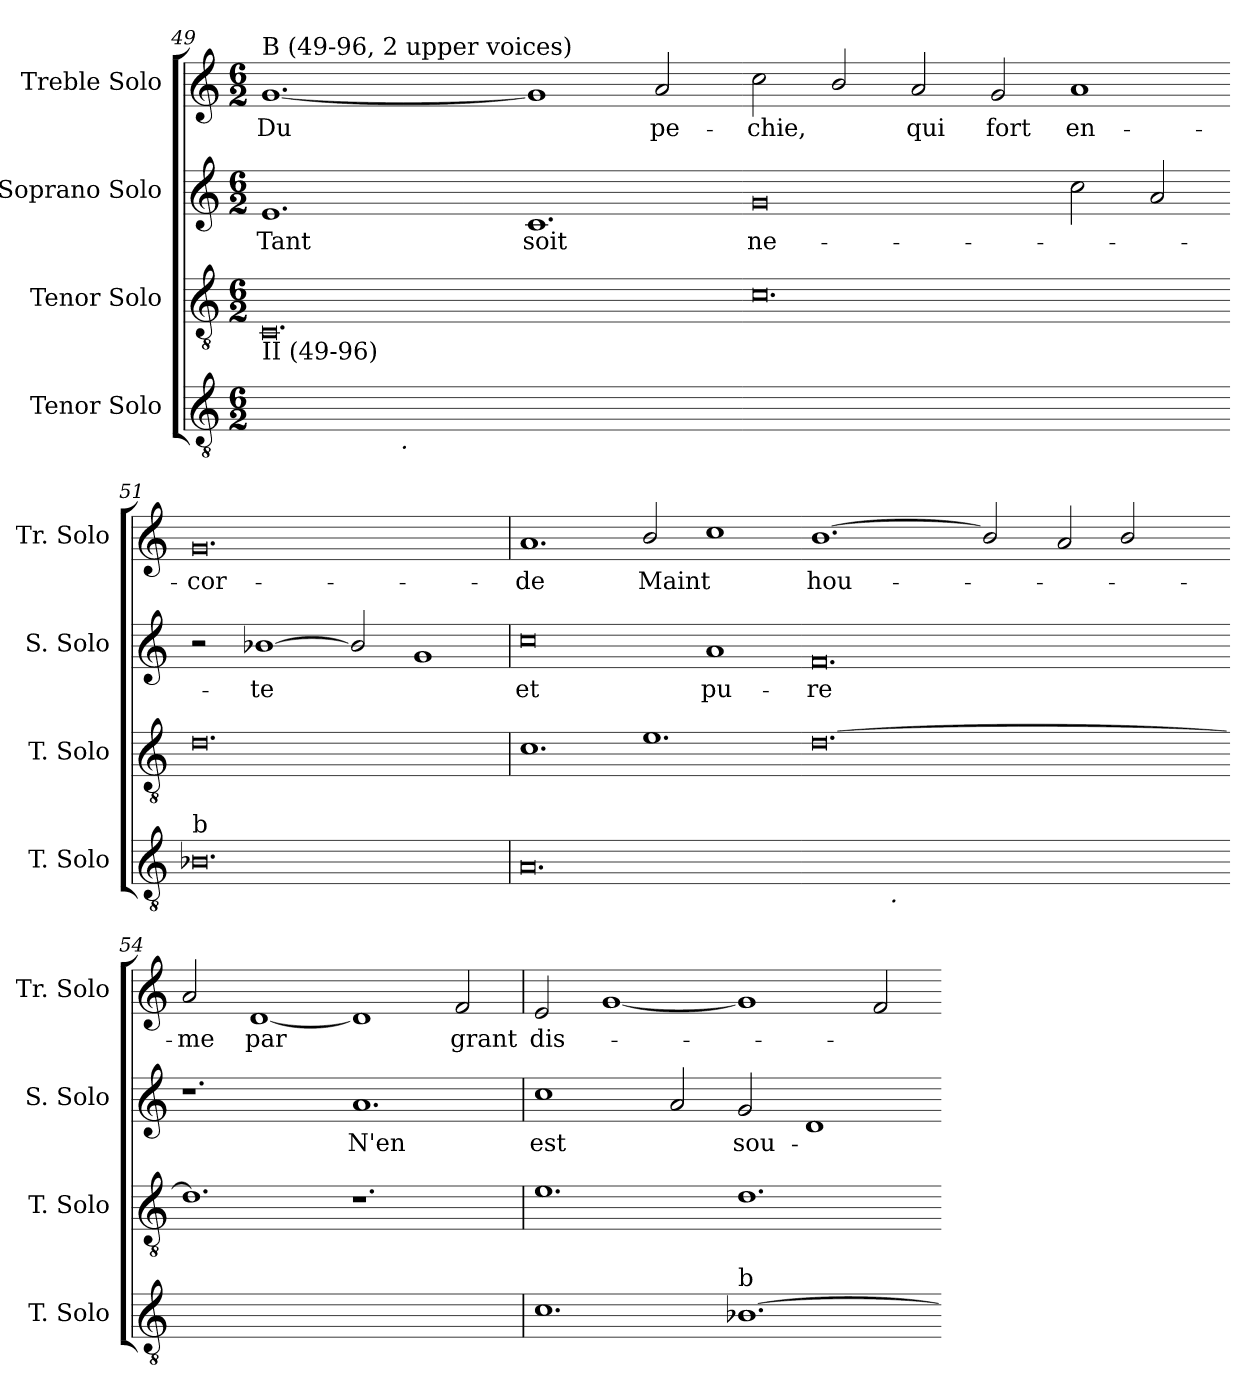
**kern	**kern	**kern	**text	**kern	**text
*part4	*part3	*part2	*part2	*part1	*part1
*staff4	*staff3	*staff2	*staff2	*staff1	*staff1
*I"Tenor Solo	*I"Tenor Solo	*I"Soprano Solo	*	*I"Treble Solo	*
*I'T. Solo	*I'T. Solo	*I'S. Solo	*	*I'Tr. Solo	*
!!LO:PB:g=z
*clefGv2	*clefGv2	*clefG2	*	*clefG2	*
*ITrd7c12	*ITrd7c12	*	*	*	*
*k[]	*k[]	*k[]	*	*k[]	*
*C:	*C:	*C:	*	*C:	*
*M6/2	*M6/2	*M6/2	*	*M6/2	*
=49	=49	=49	=49	=49	=49
!	!	!	!LO:LY:b:color=#000000	!	!
!	!	!	!	!LO:TX:t=B (49-96, 2 upper voices)	!
!	!LO:TX:b:t=II (49-96)	!	!	!	!
!LO:TX:b:t=II (49-96)	!	!	!	!	!
!	!	!	!	!	!LO:LY:b:color=#000000
*^	*	*	*	*	*
[>0.Ciyy	4ryy	0.CCi	1.ei	Tant	[<1.gi	Du
.	8ryy	.	.	.	.	.
.	16ryy	.	.	.	.	.
.	32ryy	.	.	.	.	.
.	64ryy	.	.	.	.	.
.	256.ryy	.	.	.	.	.
!	!LO:TX:b:i:t=.	!	!	!	!	!
.	1ryy	.	.	.	.	.
.	1ryy	.	.	.	.	.
!	!	!	!	!LO:LY:b:color=#000000	!	!
.	.	.	1.ci	soit	1gi]	.
.	2ryy	.	.	.	.	.
!	!	!	!	!	!	!LO:LY:b:color=#000000
.	.	.	.	.	2ai/	pe-
.	128ryy	.	.	.	.	.
.	512ryy	.	.	.	.	.
*v	*v	*	*	*	*	*
=50-	=50-	=50-	=50-	=50-	=50-
*^	*	*	*	*	*
!	!	!	!	!LO:LY:b:color=#000000	!	!
*v	*v	*	*	*	*	*
*^	*	*	*	*	*
!	!	!	!	!	!	!LO:LY:b:color=#000000
*v	*v	*	*	*	*	*
0.Ciyy]	0.Ci	0gi	ne-	2cci\	-chie,
.	.	.	.	2bi/	.
!	!	!	!	!	!LO:LY:b:color=#000000
.	.	.	.	2ai/	qui
!	!	!	!	!	!LO:LY:b:color=#000000
.	.	.	.	2gi/	fort
!	!	!	!	!	!LO:LY:b:color=#000000
.	.	2cci\	.	1ai	en-
.	.	2ai/	.	.	.
=51-	=51-	=51-	=51-	=51-	=51-
!LO:TX:a:t=b	!	!	!	!	!
!	!	!	!	!	!LO:LY:b:color=#000000
0.BB-i	0.Di	2r	.	0.gi	-cor-
!	!	!	!LO:LY:b:color=#000000	!	!
.	.	[<1b-Xi	-te	.	.
.	.	2b-i/]	.	.	.
.	.	1gi	.	.	.
=52	=52	=52	=52	=52	=52
!	!	!	!LO:LY:b:color=#000000	!	!
!	!	!	!	!	!LO:LY:b:color=#000000
0.AAi	1.Ci	0cci	et	1.ai	-de
!	!	!	!	!	!LO:LY:b:color=#000000
.	1.Ei	.	.	2bi/	Maint
!	!	!	!LO:LY:b:color=#000000	!	!
.	.	1ai	pu-	1cci	.
=53-	=53-	=53-	=53-	=53-	=53-
!	!	!	!LO:LY:b:color=#000000	!	!
!	!	!	!	!	!LO:LY:b:color=#000000
*^	*	*	*	*	*
[>0.Diyy	2ryy	[>0.Di	0.fi	-re	[<1.bi	hou-
.	32.ryy	.	.	.	.	.
!	!LO:TX:b:i:t=.	!	!	!	!	!
.	1ryy	.	.	.	.	.
.	.	.	.	.	2bi/]	.
.	1ryy	.	.	.	.	.
.	.	.	.	.	2ai/	.
.	.	.	.	.	2bi/	.
.	4ryy	.	.	.	.	.
.	8ryy	.	.	.	.	.
.	16ryy	.	.	.	.	.
.	64ryy	.	.	.	.	.
*v	*v	*	*	*	*	*
=54-	=54-	=54-	=54-	=54-	=54-
*^	*	*	*	*	*
!	!	!	!	!	!	!LO:LY:b:color=#000000
*v	*v	*	*	*	*	*
0.Diyy]	1.Di]	1.r	.	2ai/	-me
!	!	!	!	!	!LO:LY:b:color=#000000
.	.	.	.	[<1di	par
!	!	!	!LO:LY:b:color=#000000	!	!
.	1.r	1.ai	N'en	1di]	.
!	!	!	!	!	!LO:LY:b:color=#000000
.	.	.	.	2fi/	grant
!!LO:LB:g=z
=55	=55	=55	=55	=55	=55
!	!	!	!LO:LY:b:color=#000000	!	!
!	!	!	!	!	!LO:LY:b:color=#000000
1.Ci	1.Ei	1cci	est	2ei/	dis-
.	.	.	.	[<1gi	.
.	.	2ai/	.	.	.
!LO:TX:a:t=b	!	!	!	!	!
!	!	!	!LO:LY:b:color=#000000	!	!
[<1.BB-i	1.Di	2gi/	sou-	1gi]	.
.	.	1di	.	.	.
.	.	.	.	2fi/	.
=-	=-	=-	=-	=-	=-
*-	*-	*-	*-	*-	*-
